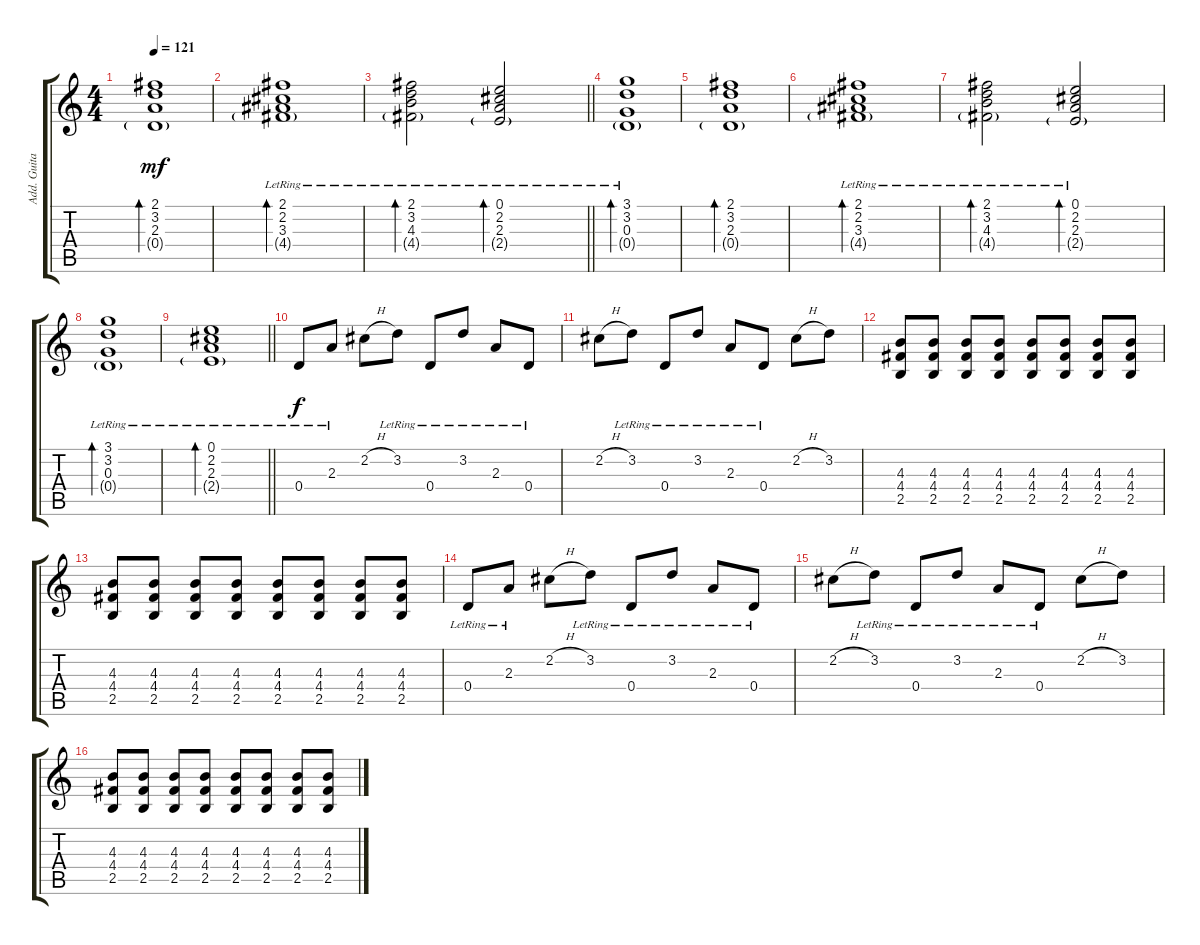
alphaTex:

\track ("Add. Guitar 1" "Add. Guita") {instrument distortionguitar}
\staff {score tabs}
\tuning (E4 B3 G3 D3 A2 E2) {hide}
\ts (4 4)
\tempo 121
\clef g2
\ks c
(2.1 3.2 2.3 0.4{g}).1{bd 120 dy mf} |
(2.1{lr} 2.2{lr} 3.3{lr} 4.4{g}).1{bd 120} |
\barLineRight lightlight
(2.1{lr} 3.2{lr} 4.3{lr} 4.4{g}).2{bd 120} (0.1{lr} 2.2{lr} 2.3{lr} 2.4{g}).2{bd 120} |
(3.1{lr} 3.2{lr} 0.3{lr} 0.4{g}).1{bd 120} |
(2.1 3.2 2.3 0.4{g}).1{bd 120} |
(2.1{lr} 2.2{lr} 3.3{lr} 4.4{g}).1{bd 120} |
(2.1{lr} 3.2{lr} 4.3{lr} 4.4{g}).2{bd 120} (0.1{lr} 2.2{lr} 2.3{lr} 2.4{g}).2{bd 120} |
(3.1{lr} 3.2{lr} 0.3 0.4{g lr}).1{bd 120} |
\barLineRight lightlight
(0.1{lr} 2.2{lr} 2.3{lr} 2.4{g}).1{bd 120} |
0.4{lr}.8{dy f} 2.3{lr}.8 2.2{h}.8 3.2{lr}.8 0.4{lr}.8 3.2{lr}.8 2.3{lr}.8 0.4{lr}.8 |
2.2{h}.8 3.2{lr}.8 0.4{lr}.8 3.2{lr}.8 2.3{lr}.8 0.4{lr}.8 2.2{h}.8 3.2.8 |
(4.3 4.4 2.5).8{instrument distortionguitar} (4.3 4.4 2.5).8 (4.3 4.4 2.5).8 (4.3 4.4 2.5).8 (4.3 4.4 2.5).8 (4.3 4.4 2.5).8 (4.3 4.4 2.5).8 (4.3 4.4 2.5).8 |
(4.3 4.4 2.5).8 (4.3 4.4 2.5).8 (4.3 4.4 2.5).8 (4.3 4.4 2.5).8 (4.3 4.4 2.5).8 (4.3 4.4 2.5).8 (4.3 4.4 2.5).8 (4.3 4.4 2.5).8 |
0.4{lr}.8{instrument electricguitarclean} 2.3{lr}.8 2.2{h}.8 3.2{lr}.8 0.4{lr}.8 3.2{lr}.8 2.3{lr}.8 0.4{lr}.8 |
2.2{h}.8 3.2{lr}.8 0.4{lr}.8 3.2{lr}.8 2.3{lr}.8 0.4{lr}.8 2.2{h}.8 3.2.8 |
(4.3 4.4 2.5).8{instrument distortionguitar} (4.3 4.4 2.5).8 (4.3 4.4 2.5).8 (4.3 4.4 2.5).8 (4.3 4.4 2.5).8 (4.3 4.4 2.5).8 (4.3 4.4 2.5).8 (4.3 4.4 2.5).8
